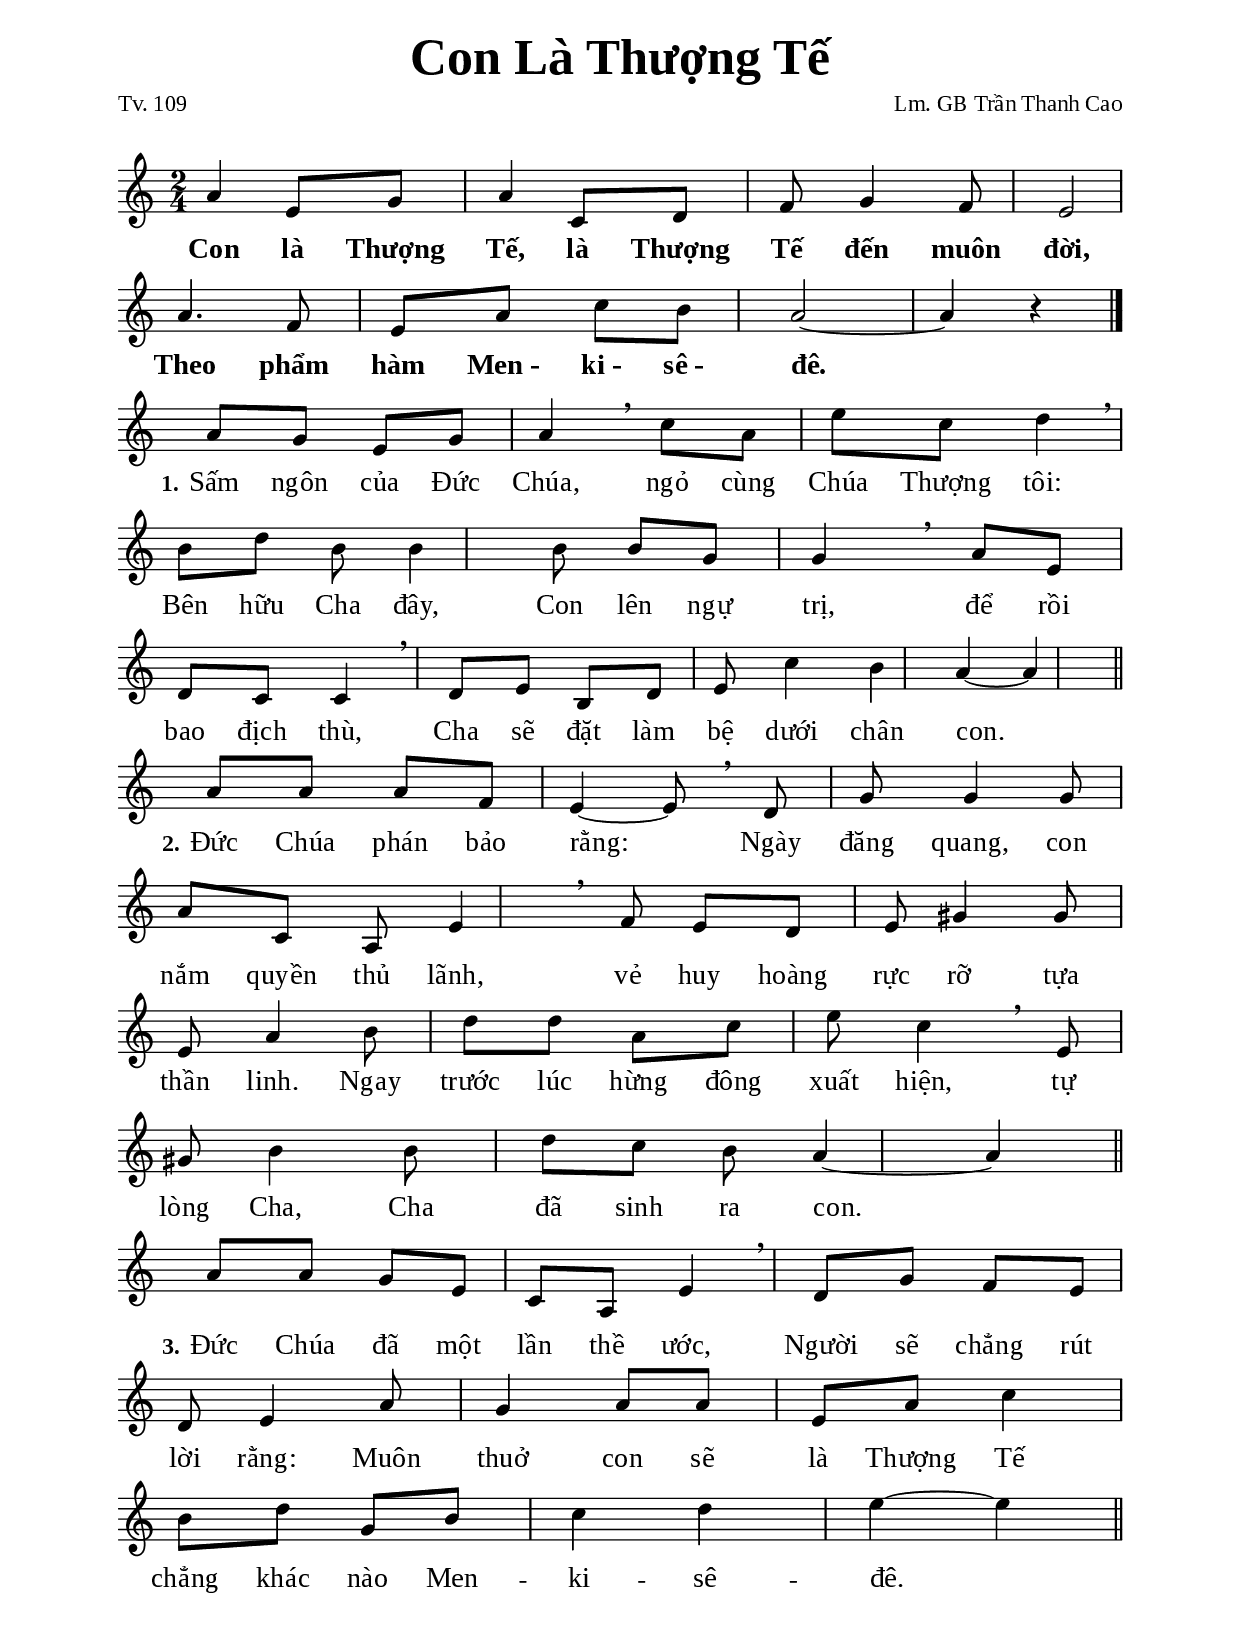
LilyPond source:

% Cài đặt chung
\version "2.22.1"
\include "english.ly"

\header {
  title = \markup { \fontsize #3 "Con Là Thượng Tế" }
  poet = "Tv. 109"
  composer = "Lm. GB Trần Thanh Cao"
  arranger = " "
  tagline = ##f
}

% Nhạc điệp khúc
nhacDiepKhuc= \relative c'' {

  a4 e8 g |
  a4 c,8 d |
  f g4 f8 |
  e2 |
  a4. f8 |
  e a c b |
  a2 ~ |
  a4 r \bar "|."
}

% Nhạc phiên khúc
nhacPhienKhucMot = \relative c'' {

  a8 g e g a4 \breathe
  c8 a e' c d4 \breathe
  b8 d b b4 b8 b g g4 \breathe
  a8 e d c c4 \breathe
  d8 e b d e c'4 b a ~ a \bar "||"
}

nhacPhienKhucHai = \relative c'' {

  a8 a a f e4 ~ e8 \breathe
  d g g4 g8 a c, a e'4 \breathe
  f8 e d e gs4 gs8 e a4
  b8 d d a c e c4 \breathe
  e,8 gs b4 b8 d c b a4 ~ a \bar "||"
}

nhacPhienKhucBa = \relative c'' {
 
  a8 a g e c a e'4 \breathe
  d8 g f e d e4
  a8 g4 a8 a e a c4
  b8 d g, b c4 d e ~ e \bar "||"
}

% Lời điệp khúc
loiDiepKhuc = \lyricmode {
   Con là Thượng Tế, là Thượng Tế đến muôn đời,
  Theo phẩm hàm "Men -" "ki -" "sê -" đê.
}

% Lời phiên khúc
loiPhienKhucMot = \lyricmode {
  \set stanza = #"1."
  Sấm ngôn của Đức Chúa, ngỏ cùng Chúa Thượng tôi:
  Bên hữu Cha đây, Con lên ngự trị,
  để rồi bao địch thù, Cha sẽ đặt làm bệ dưới chân con.
}

loiPhienKhucHai = \lyricmode {
  \set stanza = #"2."
  Đức Chúa phán bảo rằng:
  Ngày đăng quang, con nắm quyền thủ lãnh,
  vẻ huy hoàng rực rỡ tựa thần linh.
  Ngay trước lúc hừng đông xuất hiện,
  tự lòng Cha, Cha đã sinh ra con.
}

loiPhienKhucBa = \lyricmode {
  \set stanza = #"3."
  Đức Chúa đã một lần thề ước,
  Người sẽ chẳng rút lời rằng:
  Muôn thuở con sẽ là Thượng Tế
  chẳng khác nào Men -- ki -- sê -- đê.
}


% Dàn trang
\paper {
  #(set-paper-size "a4")
  top-margin = 15\mm
  bottom-margin = 15\mm
  left-margin = 20\mm
  right-margin = 20\mm
  indent = #0
  #(define fonts
    (make-pango-font-tree
      "Liberation Serif"
      "Liberation Serif"
      "Liberation Serif"
      (/ 20 20)))
  page-count = #1
  system-system-spacing = #'((basic-distance . 11.5)
                             (minimum-distance . 11.5)
                             (padding . 1))
  score-system-spacing = #'((basic-distance . 11.5)
                             (minimum-distance . 11.5)
                             (padding . 1))
}

% Thiết lập tông và nhịp
TongNhip = { \key c \major \time 2/4 }

\score {
  \new ChoirStaff <<
    \new Staff = diepKhuc \with {
        \consists "Merge_rests_engraver"
        %\magnifyStaff #(magstep +1)
      }
      <<
      \new Voice = beSop {
        \TongNhip \stemNeutral \nhacDiepKhuc
      }
    >>
    \new Lyrics \with {
          \override VerticalAxisGroup.
            nonstaff-relatedstaff-spacing.padding = #1
          \override VerticalAxisGroup.
            nonstaff-unrelatedstaff-spacing.padding = #1
        }
        \lyricsto beSop \loiDiepKhuc
  >>
  \layout {
    \override Lyrics.LyricText.font-series = #'bold
    \override Lyrics.LyricText.font-size = #+2
    \override Lyrics.LyricSpace.minimum-distance = #4.0
    \override Score.BarNumber.break-visibility = ##(#f #f #f)
    \override Score.SpacingSpanner.uniform-stretching = ##t
  }
}

\score {
  \new ChoirStaff <<
    \new Staff = phienKhuc \with {
        %\magnifyStaff #(magstep +1)
      }
      <<
      \new Voice = beSop {
        \key c \major \time 2/4 \nhacPhienKhucMot
      }
    >>
    \new Lyrics \with {
          \override VerticalAxisGroup.
            nonstaff-relatedstaff-spacing.padding = #1
          \override VerticalAxisGroup.
            nonstaff-unrelatedstaff-spacing.padding = #1
        }
        \lyricsto beSop \loiPhienKhucMot
  >>
  \layout {
    \override Staff.TimeSignature.transparent = ##t
    \override Lyrics.LyricText.font-size = #+2
    \override Lyrics.LyricSpace.minimum-distance = #3.0
    \override Score.BarNumber.break-visibility = ##(#f #f #f)
    \override Score.SpacingSpanner.uniform-stretching = ##t
    \set Score.barAlways = ##t
    \set Score.defaultBarType = ""
  } 
}

\score {
  \new ChoirStaff <<
    \new Staff = phienKhuc \with {
        %\magnifyStaff #(magstep +1)
      }
      <<
      \new Voice = beSop {
        \key c \major \time 2/4 \nhacPhienKhucHai
      }
    >>
    \new Lyrics \with {
          \override VerticalAxisGroup.
            nonstaff-relatedstaff-spacing.padding = #1
          \override VerticalAxisGroup.
            nonstaff-unrelatedstaff-spacing.padding = #1
        }
        \lyricsto beSop \loiPhienKhucHai
  >>
  \layout {
    \override Staff.TimeSignature.transparent = ##t
    \override Lyrics.LyricText.font-size = #+2
    \override Lyrics.LyricSpace.minimum-distance = #3.5
    \override Score.BarNumber.break-visibility = ##(#f #f #f)
    \override Score.SpacingSpanner.uniform-stretching = ##t
    \set Score.barAlways = ##t
    \set Score.defaultBarType = ""
  } 
}

\score {
  \new ChoirStaff <<
    \new Staff = phienKhuc \with {
        %\magnifyStaff #(magstep +1)
      }
      <<
      \new Voice = beSop {
        \key c \major \time 2/4 \nhacPhienKhucBa
      }
    >>
    \new Lyrics \with {
          \override VerticalAxisGroup.
            nonstaff-relatedstaff-spacing.padding = #1.5
          \override VerticalAxisGroup.
            nonstaff-unrelatedstaff-spacing.padding = #1
        }
        \lyricsto beSop \loiPhienKhucBa
  >>
  \layout {
    \override Staff.TimeSignature.transparent = ##t
    \override Lyrics.LyricText.font-size = #+2
    \override Lyrics.LyricSpace.minimum-distance = #3.5
    \override Score.BarNumber.break-visibility = ##(#f #f #f)
    \override Score.SpacingSpanner.uniform-stretching = ##t
    \set Score.barAlways = ##t
    \set Score.defaultBarType = ""
  } 
}
